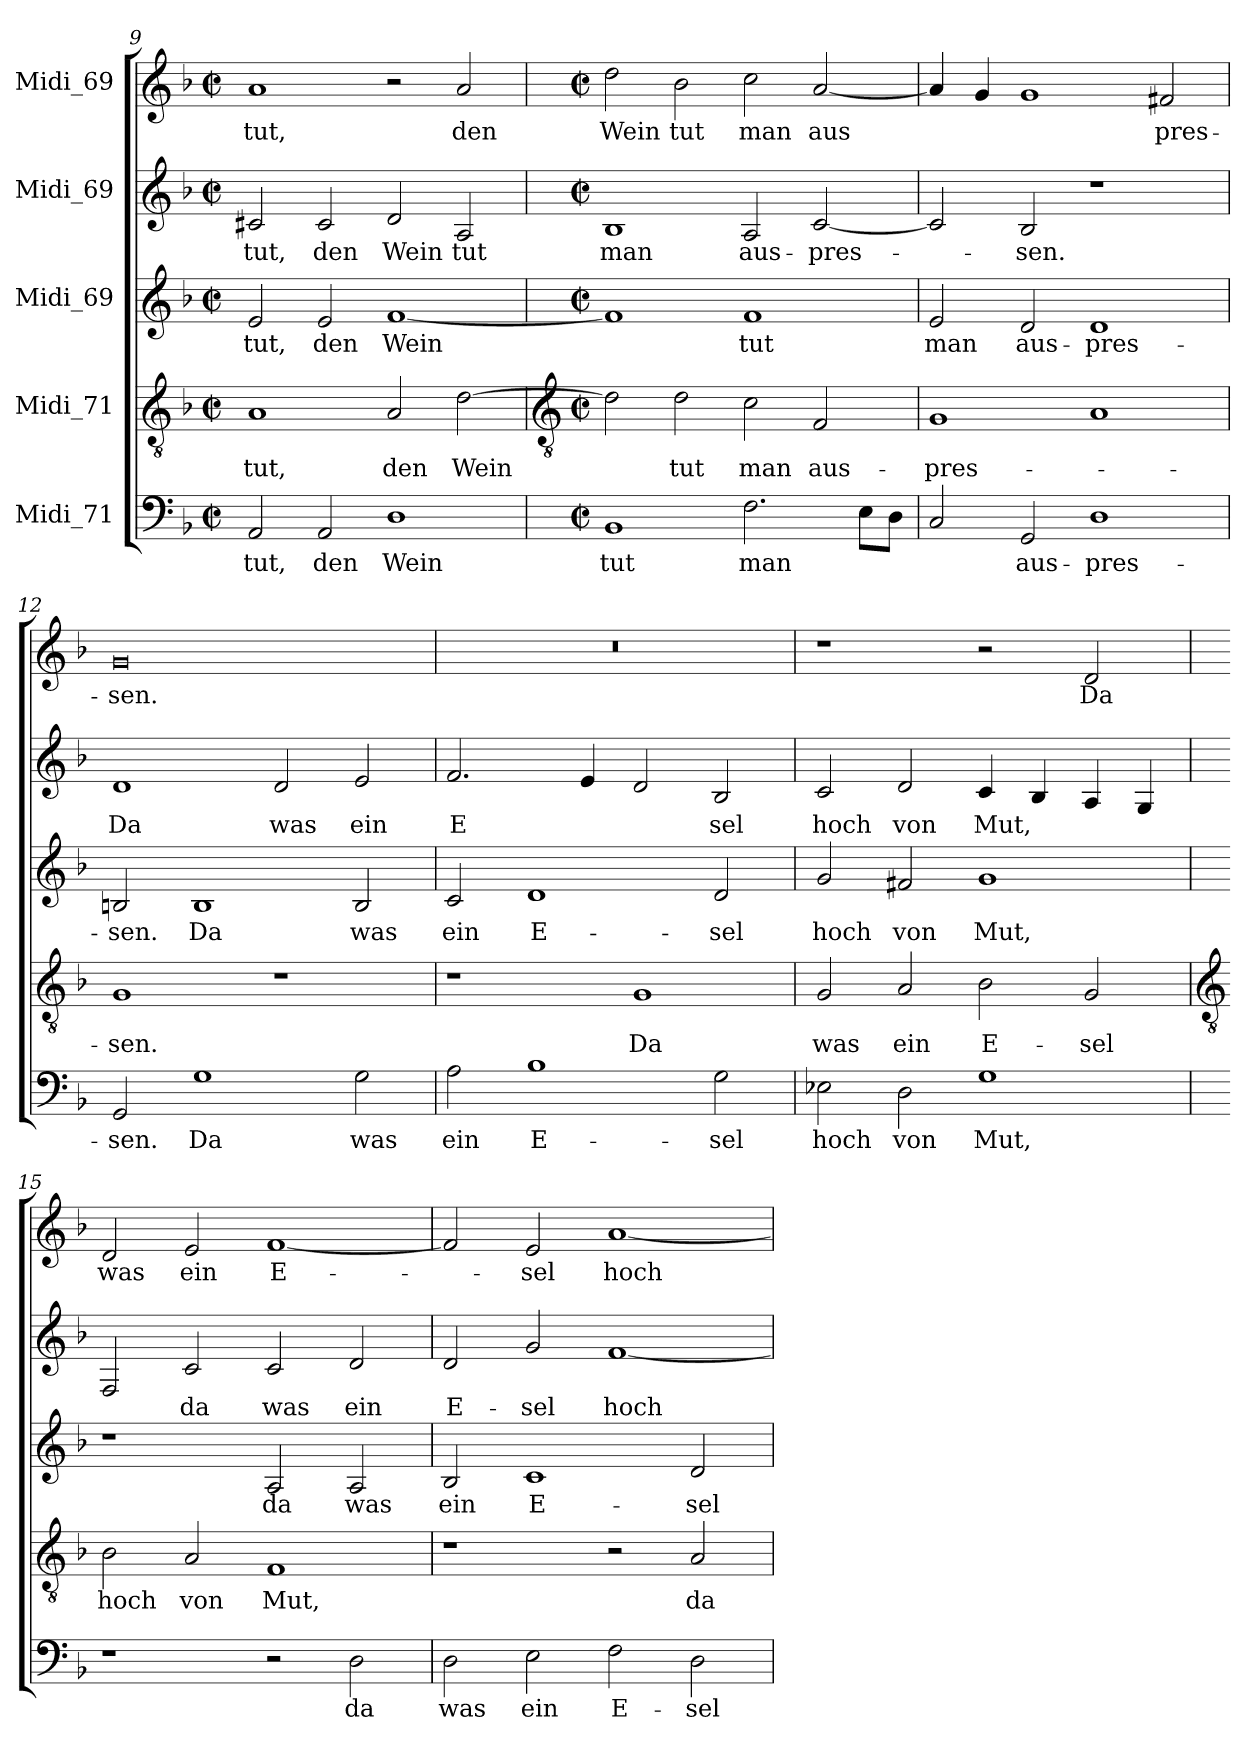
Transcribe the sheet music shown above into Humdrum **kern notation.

**kern	**text	**kern	**text	**kern	**text	**kern	**text	**kern	**text
*part5	*part5	*part4	*part4	*part3	*part3	*part2	*part2	*part1	*part1
*staff5	*staff5	*staff4	*staff4	*staff3	*staff3	*staff2	*staff2	*staff1	*staff1
*I"Midi_71	*	*I"Midi_71	*	*I"Midi_69	*	*I"Midi_69	*	*I"Midi_69	*
*clefF4	*	*clefGv2	*	*clefG2	*	*clefG2	*	*clefG2	*
*k[b-]	*	*k[b-]	*	*k[b-]	*	*k[b-]	*	*k[b-]	*
*F:	*	*F:	*	*F:	*	*F:	*	*F:	*
*M4/2	*	*M4/2	*	*M4/2	*	*M4/2	*	*M4/2	*
*met(c|)	*	*met(c|)	*	*met(c|)	*	*met(c|)	*	*met(c|)	*
=9	=9	=9	=9	=9	=9	=9	=9	=9	=9
!	!LO:LY:b	!	!LO:LY:b	!	!LO:LY:b	!	!LO:LY:b	!	!LO:LY:b
2AA	tut,	1A	tut,	2e	tut,	2c#X	tut,	1a	tut,
!	!LO:LY:b	!	!	!	!LO:LY:b	!	!LO:LY:b	!	!
2AA	den	.	.	2e	den	2c#	den	.	.
!	!LO:LY:b	!	!LO:LY:b	!	!LO:LY:b	!	!LO:LY:b	!	!
1D	Wein	2A	den	[1f	Wein	2d	Wein	2r	.
!	!	!	!LO:LY:b	!	!	!	!LO:LY:b	!	!LO:LY:b
.	.	[2d	Wein	.	.	2A	tut	2a	den
!!LO:LB:g=z
=10	=10	=10	=10	=10	=10	=10	=10	=10	=10
*	*	*clefGv2	*	*	*	*	*	*	*
*M4/2	*	*M4/2	*	*M4/2	*	*M4/2	*	*M4/2	*
*met(c|)	*	*met(c|)	*	*met(c|)	*	*met(c|)	*	*met(c|)	*
!	!LO:LY:b	!	!	!	!	!	!LO:LY:b	!	!LO:LY:b
1BB-	tut	2d]	.	1f]	.	1B-	man	2dd	Wein
!	!	!	!LO:LY:b	!	!	!	!	!	!LO:LY:b
.	.	2d	tut	.	.	.	.	2b-	tut
!	!LO:LY:b	!	!LO:LY:b	!	!LO:LY:b	!	!LO:LY:b	!	!LO:LY:b
2.F	man	2c	man	1f	tut	2A	aus-	2cc	man
!	!	!	!LO:LY:b	!	!	!	!LO:LY:b	!	!LO:LY:b
.	.	2F	aus-	.	.	[2c	-pres-	[2a	aus
8EL	.	.	.	.	.	.	.	.	.
8DJ	.	.	.	.	.	.	.	.	.
=11	=11	=11	=11	=11	=11	=11	=11	=11	=11
!	!	!	!LO:LY:b	!	!LO:LY:b	!	!	!	!
2C	.	1G	-pres-	2e	man	2c]	.	4a]	.
.	.	.	.	.	.	.	.	4g	.
!	!LO:LY:b	!	!	!	!LO:LY:b	!	!LO:LY:b	!	!
2GG	aus-	.	.	2d	aus-	2B-	-sen.	1g	.
!	!LO:LY:b	!	!	!	!LO:LY:b	!	!	!	!
1D	-pres-	1A	.	1d	-pres-	1r	.	.	.
!	!	!	!	!	!	!	!	!	!LO:LY:b
.	.	.	.	.	.	.	.	2f#	pres-
=12	=12	=12	=12	=12	=12	=12	=12	=12	=12
!	!LO:LY:b	!	!LO:LY:b	!	!LO:LY:b	!	!LO:LY:b	!	!LO:LY:b
2GG	-sen.	1G	-sen.	2Bn	-sen.	1d	Da	0g	-sen.
!	!LO:LY:b	!	!	!	!LO:LY:b	!	!	!	!
1G	Da	.	.	1B	Da	.	.	.	.
!	!	!	!	!	!	!	!LO:LY:b	!	!
.	.	1r	.	.	.	2d	was	.	.
!	!LO:LY:b	!	!	!	!LO:LY:b	!	!LO:LY:b	!	!
2G	was	.	.	2B	was	2e	ein	.	.
=13	=13	=13	=13	=13	=13	=13	=13	=13	=13
!	!LO:LY:b	!	!	!	!LO:LY:b	!	!LO:LY:b	!	!
2A	ein	1r	.	2c	ein	2.f	E	0r	.
!	!LO:LY:b	!	!	!	!LO:LY:b	!	!	!	!
1B-	E-	.	.	1d	E-	.	.	.	.
.	.	.	.	.	.	4e	.	.	.
!	!	!	!LO:LY:b	!	!	!	!	!	!
.	.	1G	Da	.	.	2d	.	.	.
!	!LO:LY:b	!	!	!	!LO:LY:b	!	!LO:LY:b	!	!
2G	-sel	.	.	2d	-sel	2B-	sel	.	.
=14	=14	=14	=14	=14	=14	=14	=14	=14	=14
!	!LO:LY:b	!	!LO:LY:b	!	!LO:LY:b	!	!LO:LY:b	!	!
2E-X	hoch	2G	was	2g	hoch	2c	hoch	1r	.
!	!LO:LY:b	!	!LO:LY:b	!	!LO:LY:b	!	!LO:LY:b	!	!
2D	von	2A	ein	2f#X	von	2d	von	.	.
!	!LO:LY:b	!	!LO:LY:b	!	!LO:LY:b	!	!LO:LY:b	!	!
1G	Mut,	2B-	E-	1g	Mut,	4c	Mut,	2r	.
.	.	.	.	.	.	4B-	.	.	.
!	!	!	!LO:LY:b	!	!	!	!	!	!LO:LY:b
.	.	2G	-sel	.	.	4A	.	2d	Da
.	.	.	.	.	.	4G	.	.	.
!!LO:LB:g=z
=15	=15	=15	=15	=15	=15	=15	=15	=15	=15
*	*	*clefGv2	*	*	*	*	*	*	*
!	!	!	!LO:LY:b	!	!	!	!	!	!LO:LY:b
1r	.	2B-	hoch	1r	.	2F	.	2d	was
!	!	!	!LO:LY:b	!	!	!	!LO:LY:b	!	!LO:LY:b
.	.	2A	von	.	.	2c	da	2e	ein
!	!	!	!LO:LY:b	!	!LO:LY:b	!	!LO:LY:b	!	!LO:LY:b
2r	.	1F	Mut,	2A	da	2c	was	[1f	E-
!	!LO:LY:b	!	!	!	!LO:LY:b	!	!LO:LY:b	!	!
2D	da	.	.	2A	was	2d	ein	.	.
=16	=16	=16	=16	=16	=16	=16	=16	=16	=16
!	!LO:LY:b	!	!	!	!LO:LY:b	!	!LO:LY:b	!	!
2D	was	1r	.	2B-	ein	2d	E-	2f]	.
!	!LO:LY:b	!	!	!	!LO:LY:b	!	!LO:LY:b	!	!LO:LY:b
2E	ein	.	.	1c	E-	2g	-sel	2e	-sel
!	!LO:LY:b	!	!	!	!	!	!LO:LY:b	!	!LO:LY:b
2F	E-	2r	.	.	.	[1f	hoch	[1a	hoch
!	!LO:LY:b	!	!LO:LY:b	!	!LO:LY:b	!	!	!	!
2D	-sel	2A	da	2d	-sel	.	.	.	.
=	=	=	=	=	=	=	=	=	=
*-	*-	*-	*-	*-	*-	*-	*-	*-	*-
